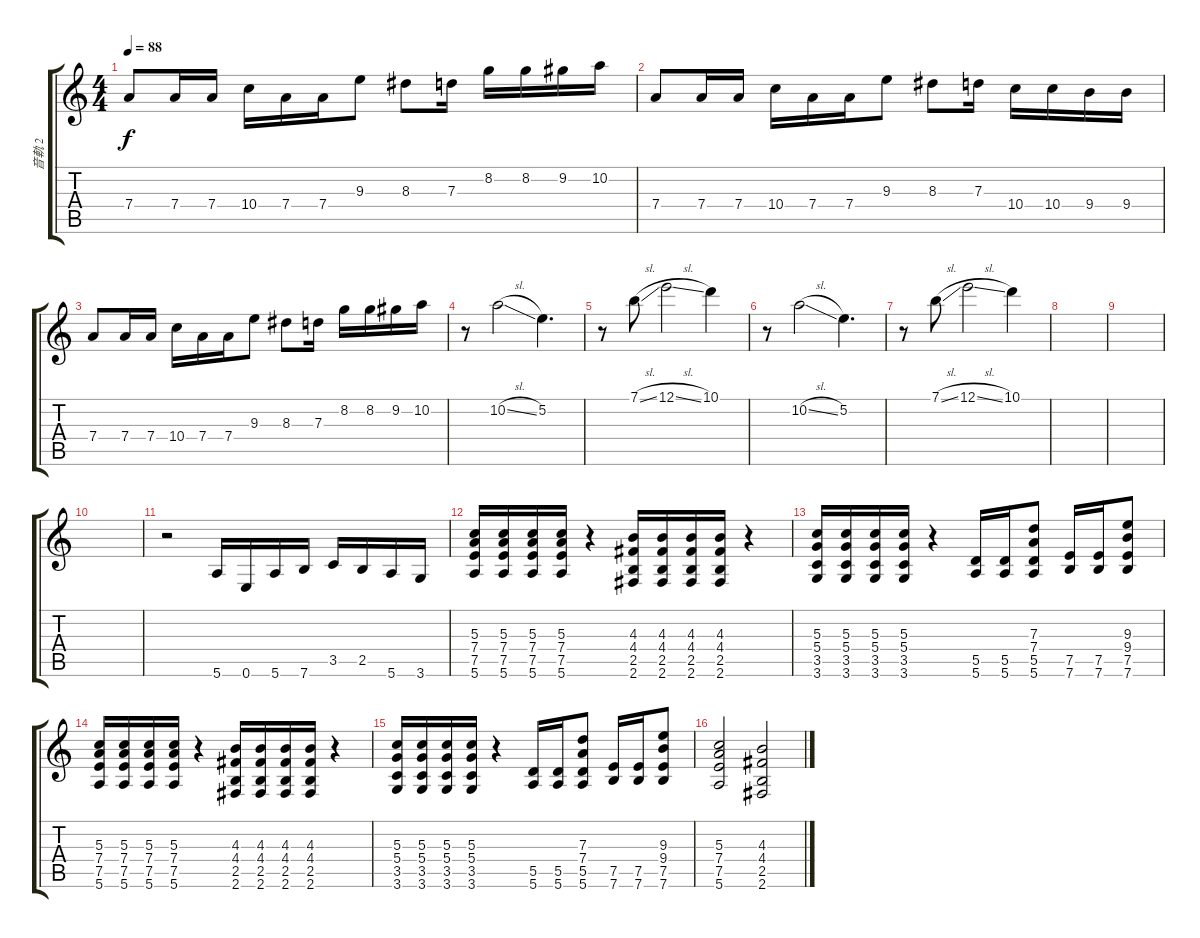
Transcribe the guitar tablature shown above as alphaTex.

\track ("音軌 2" "音軌 2") {instrument overdrivenguitar}
\staff {score tabs}
\tuning (E4 B3 G3 D3 A2 E2) {hide}
\ts (4 4)
\tempo 88
\clef g2
\ks c
7.4.8{dy f} 7.4.16 7.4.16 10.4.16 7.4.16 7.4.16 9.3.8 8.3.8 7.3.16 8.2.16 8.2.16 9.2.16 10.2.16 |
7.4.8 7.4.16 7.4.16 10.4.16 7.4.16 7.4.16 9.3.8 8.3.8 7.3.16 10.4.16 10.4.16 9.4.16 9.4.16 |
7.4.8 7.4.16 7.4.16 10.4.16 7.4.16 7.4.16 9.3.8 8.3.8 7.3.16 8.2.16 8.2.16 9.2.16 10.2.16 |
r.8 10.2{sl}.2 5.2.4{d} |
r.8 7.1{sl}.8 12.1{sl}.2 10.1.4 |
r.8 10.2{sl}.2 5.2.4{d} |
r.8 7.1{sl}.8 12.1{sl}.2 10.1.4 |
|
|
|
r.2 5.6.16 0.6.16 5.6.16 7.6.16 3.5.16 2.5.16 5.6.16 3.6.16 |
(5.3 7.4 7.5 5.6).16 (5.3 7.4 7.5 5.6).16 (5.3 7.4 7.5 5.6).16 (5.3 7.4 7.5 5.6).16 r.4 (4.3 4.4 2.5 2.6).16 (4.3 4.4 2.5 2.6).16 (4.3 4.4 2.5 2.6).16 (4.3 4.4 2.5 2.6).16 r.4 |
(5.3 5.4 3.5 3.6).16 (5.3 5.4 3.5 3.6).16 (5.3 5.4 3.5 3.6).16 (5.3 5.4 3.5 3.6).16 r.4 (5.5 5.6).16 (5.5 5.6).16 (7.3 7.4 5.5 5.6).8 (7.5 7.6).16 (7.5 7.6).16 (9.3 9.4 7.5 7.6).8 |
(5.3 7.4 7.5 5.6).16 (5.3 7.4 7.5 5.6).16 (5.3 7.4 7.5 5.6).16 (5.3 7.4 7.5 5.6).16 r.4 (4.3 4.4 2.5 2.6).16 (4.3 4.4 2.5 2.6).16 (4.3 4.4 2.5 2.6).16 (4.3 4.4 2.5 2.6).16 r.4 |
(5.3 5.4 3.5 3.6).16 (5.3 5.4 3.5 3.6).16 (5.3 5.4 3.5 3.6).16 (5.3 5.4 3.5 3.6).16 r.4 (5.5 5.6).16 (5.5 5.6).16 (7.3 7.4 5.5 5.6).8 (7.5 7.6).16 (7.5 7.6).16 (9.3 9.4 7.5 7.6).8 |
(5.3 7.4 7.5 5.6).2 (4.3 4.4 2.5 2.6).2
